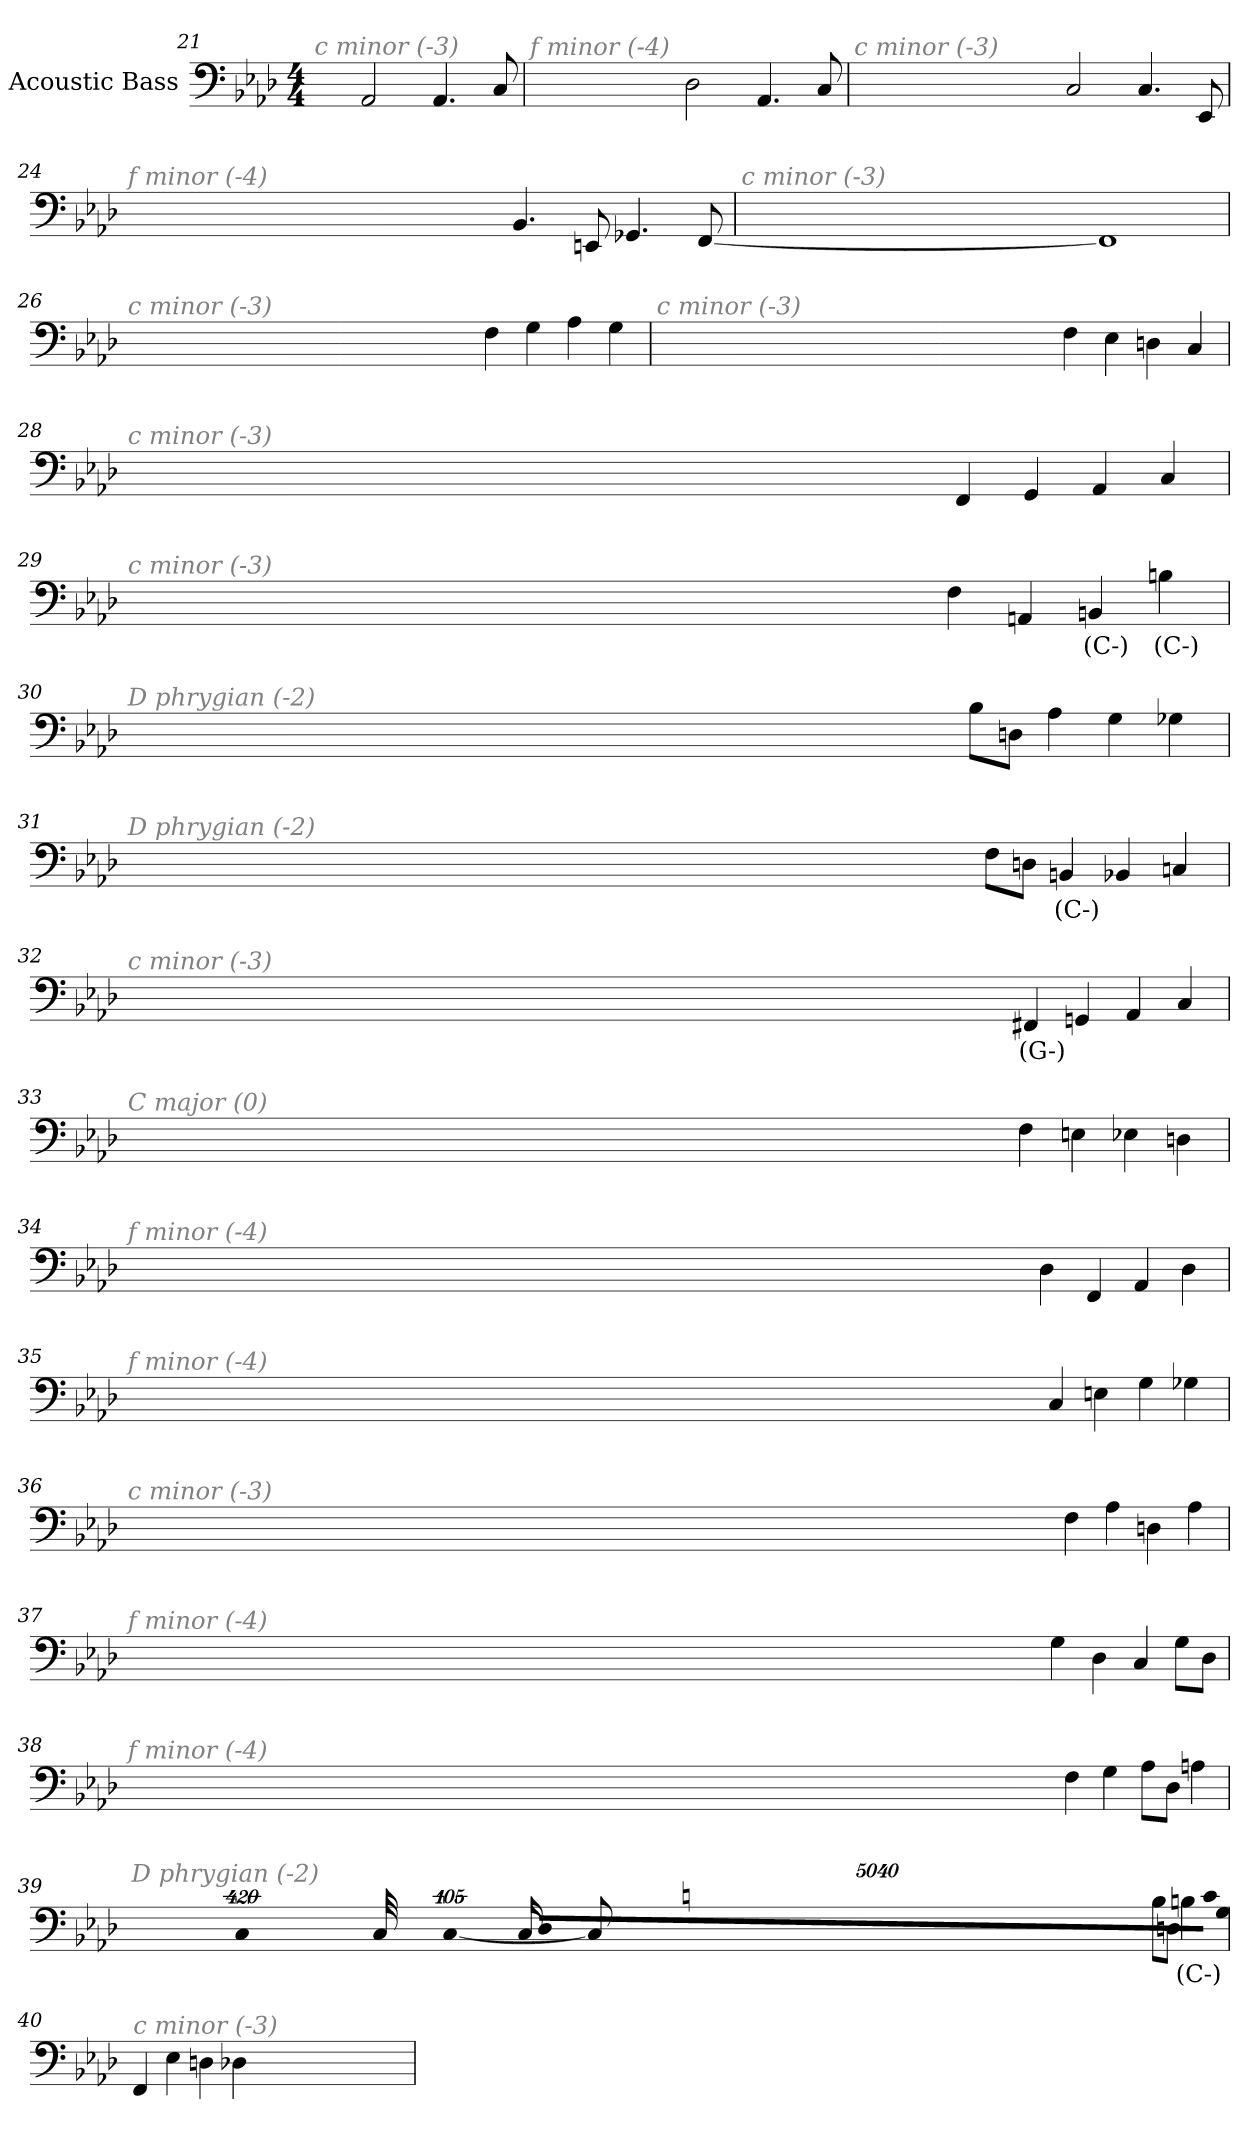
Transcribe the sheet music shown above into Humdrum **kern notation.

**kern	**text
*part1	*part1
*staff1	*staff1
*I"Acoustic Bass	*
*clefF4	*
*ITrd7c12	*
*k[b-e-a-d-]	*
*A-:	*
*M4/4	*
=21	=21
!LO:TX:i:color=#808080:t=c minor (-3)	!
2AAA-	.
4.AAA-	.
8CC	.
=22	=22
!LO:TX:i:color=#808080:t=f minor (-4)	!
2DD-	.
4.AAA-	.
8CC	.
=23	=23
!LO:TX:i:color=#808080:t=c minor (-3)	!
2CC	.
4.CC	.
8EEE-	.
=24	=24
!LO:TX:i:color=#808080:t=f minor (-4)	!
4.BBB-	.
8EEEn	.
4.GGG-X	.
[8FFF	.
=25	=25
!LO:TX:i:color=#808080:t=c minor (-3)	!
1FFF]	.
=26	=26
!LO:TX:i:color=#808080:t=c minor (-3)	!
4FF	.
4GG	.
4AA-	.
4GG	.
=27	=27
!LO:TX:i:color=#808080:t=c minor (-3)	!
4FF	.
4EE-	.
4DDn	.
4CC	.
=28	=28
!LO:TX:i:color=#808080:t=c minor (-3)	!
4FFF	.
4GGG	.
4AAA-	.
4CC	.
=29	=29
!LO:TX:i:color=#808080:t=c minor (-3)	!
4FF	.
4AAAn	.
4BBBni	(C-)
4BBni	(C-)
=30	=30
!LO:TX:i:color=#808080:t=D phrygian (-2)	!
8BB-L	.
8DDnJ	.
4AA-	.
4GG	.
4GG-X	.
=31	=31
!LO:TX:i:color=#808080:t=D phrygian (-2)	!
8FFL	.
8DDnJ	.
4BBBni	(C-)
4BBB-	.
4CCn	.
=32	=32
!LO:TX:i:color=#808080:t=c minor (-3)	!
4FFF#Xi	(G-)
4GGGn	.
4AAA-	.
4CC	.
=33	=33
!LO:TX:i:color=#808080:t=C major (0)	!
4FF	.
4EEn	.
4EE-X	.
4DDn	.
=34	=34
!LO:TX:i:color=#808080:t=f minor (-4)	!
4DD-	.
4FFF	.
4AAA-	.
4DD-	.
=35	=35
!LO:TX:i:color=#808080:t=f minor (-4)	!
4CC	.
4EEn	.
4GG	.
4GG-X	.
=36	=36
!LO:TX:i:color=#808080:t=c minor (-3)	!
4FF	.
4AA-	.
4DDn	.
4AA-	.
=37	=37
!LO:TX:i:color=#808080:t=f minor (-4)	!
4GG	.
4DD-	.
4CC	.
8GGL	.
8DD-J	.
=38	=38
!LO:TX:i:color=#808080:t=f minor (-4)	!
4FF	.
4GG	.
8AA-L	.
8DD-J	.
4AAn	.
=39	=39
!LO:TX:i:color=#808080:t=D phrygian (-2)	!
8BB-L	.
8DDnJ	.
4BBni	(C-)
!LO:N:vis=8	!
40320%3347CnL	.
!LO:N:vis=8	!
40320%3347GG	.
!LO:N:vis=8	!
40320%3347DDJ	.
!LO:N:vis=1024	!
[13440%13CC	.
8CC_	.
16CC_	.
32CC_	.
!LO:N:vis=1024%31	!
13440%407CC]	.
=40	=40
!LO:TX:i:color=#808080:t=c minor (-3)	!
4FFF	.
4EE-	.
4DDn	.
4DD-X	.
=	=
*-	*-
